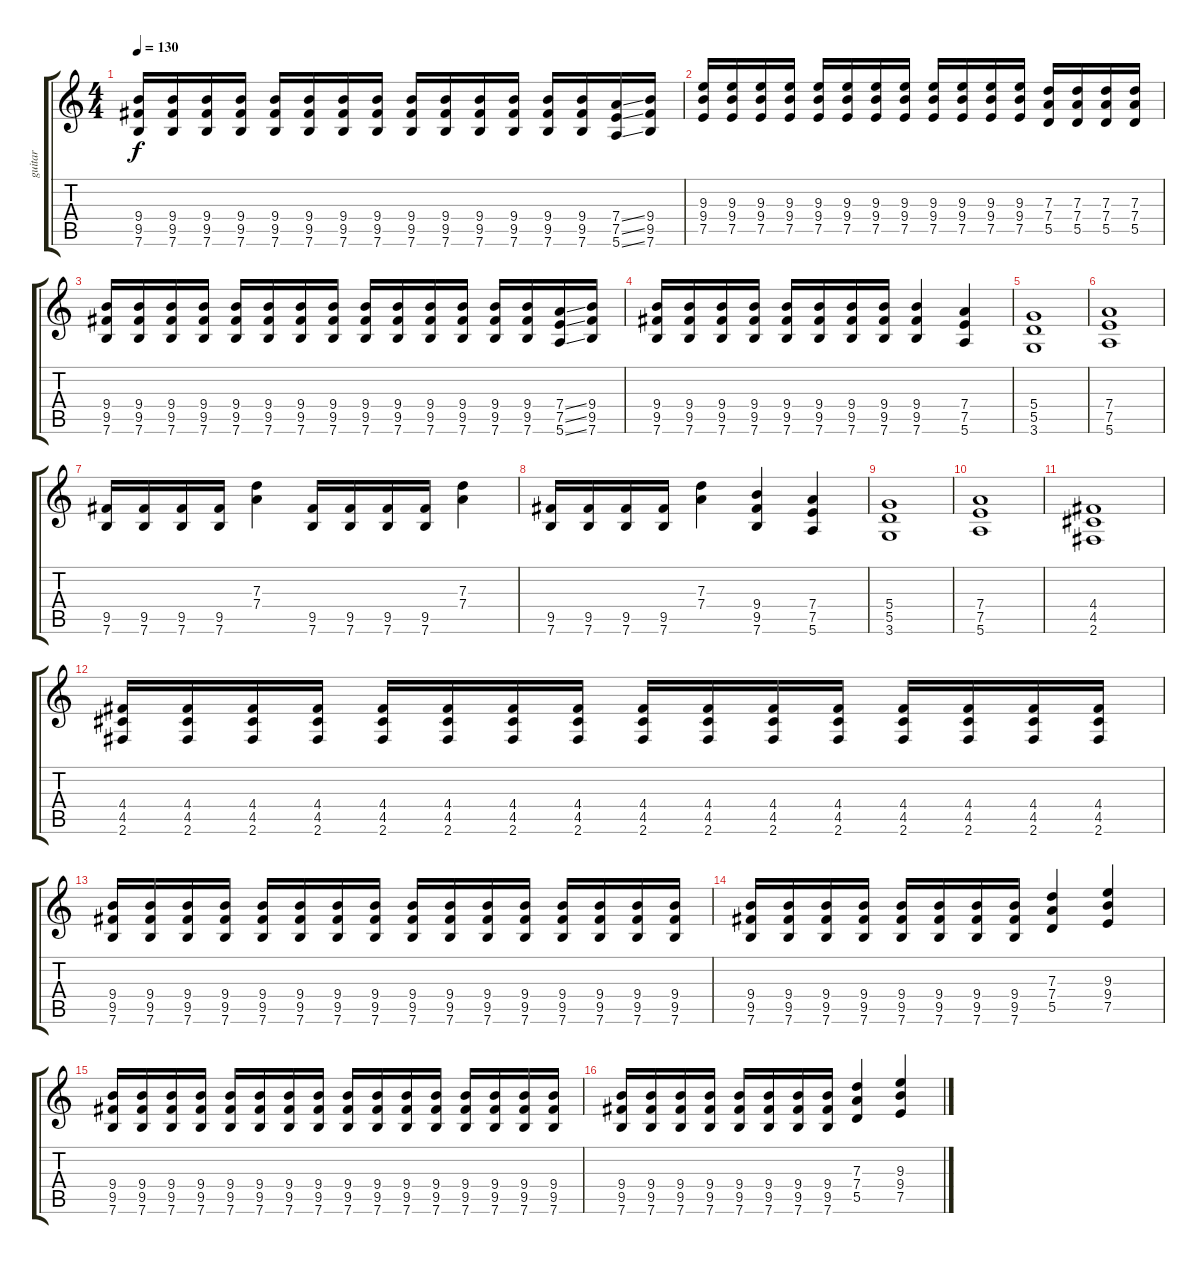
\track ("guitar" "guitar") {instrument distortionguitar}
\staff {score tabs}
\tuning (E4 B3 G3 D3 A2 E2) {hide}
\ts (4 4)
\tempo 130
\clef g2
\ks c
(9.4 9.5 7.6).16{dy f} (9.4 9.5 7.6).16 (9.4 9.5 7.6).16 (9.4 9.5 7.6).16 (9.4 9.5 7.6).16 (9.4 9.5 7.6).16 (9.4 9.5 7.6).16 (9.4 9.5 7.6).16 (9.4 9.5 7.6).16 (9.4 9.5 7.6).16 (9.4 9.5 7.6).16 (9.4 9.5 7.6).16 (9.4 9.5 7.6).16 (9.4 9.5 7.6).16 (7.4{ss} 7.5{ss} 5.6{ss}).16 (9.4 9.5 7.6).16 |
(9.3 9.4 7.5).16 (9.3 9.4 7.5).16 (9.3 9.4 7.5).16 (9.3 9.4 7.5).16 (9.3 9.4 7.5).16 (9.3 9.4 7.5).16 (9.3 9.4 7.5).16 (9.3 9.4 7.5).16 (9.3 9.4 7.5).16 (9.3 9.4 7.5).16 (9.3 9.4 7.5).16 (9.3 9.4 7.5).16 (7.3 7.4 5.5).16 (7.3 7.4 5.5).16 (7.3 7.4 5.5).16 (7.3 7.4 5.5).16 |
(9.4 9.5 7.6).16 (9.4 9.5 7.6).16 (9.4 9.5 7.6).16 (9.4 9.5 7.6).16 (9.4 9.5 7.6).16 (9.4 9.5 7.6).16 (9.4 9.5 7.6).16 (9.4 9.5 7.6).16 (9.4 9.5 7.6).16 (9.4 9.5 7.6).16 (9.4 9.5 7.6).16 (9.4 9.5 7.6).16 (9.4 9.5 7.6).16 (9.4 9.5 7.6).16 (7.4{ss} 7.5{ss} 5.6{ss}).16 (9.4 9.5 7.6).16 |
(9.4 9.5 7.6).16 (9.4 9.5 7.6).16 (9.4 9.5 7.6).16 (9.4 9.5 7.6).16 (9.4 9.5 7.6).16 (9.4 9.5 7.6).16 (9.4 9.5 7.6).16 (9.4 9.5 7.6).16 (9.4 9.5 7.6).4 (7.4 7.5 5.6).4 |
(5.4 5.5 3.6).1 |
(7.4 7.5 5.6).1 |
(9.5 7.6).16 (9.5 7.6).16 (9.5 7.6).16 (9.5 7.6).16 (7.3 7.4).4 (9.5 7.6).16 (9.5 7.6).16 (9.5 7.6).16 (9.5 7.6).16 (7.3 7.4).4 |
(9.5 7.6).16 (9.5 7.6).16 (9.5 7.6).16 (9.5 7.6).16 (7.3 7.4).4 (9.4 9.5 7.6).4 (7.4 7.5 5.6).4 |
(5.4 5.5 3.6).1 |
(7.4 7.5 5.6).1 |
(4.4 4.5 2.6).1 |
(4.4 4.5 2.6).16 (4.4 4.5 2.6).16 (4.4 4.5 2.6).16 (4.4 4.5 2.6).16 (4.4 4.5 2.6).16 (4.4 4.5 2.6).16 (4.4 4.5 2.6).16 (4.4 4.5 2.6).16 (4.4 4.5 2.6).16 (4.4 4.5 2.6).16 (4.4 4.5 2.6).16 (4.4 4.5 2.6).16 (4.4 4.5 2.6).16 (4.4 4.5 2.6).16 (4.4 4.5 2.6).16 (4.4 4.5 2.6).16 |
(9.4 9.5 7.6).16 (9.4 9.5 7.6).16 (9.4 9.5 7.6).16 (9.4 9.5 7.6).16 (9.4 9.5 7.6).16 (9.4 9.5 7.6).16 (9.4 9.5 7.6).16 (9.4 9.5 7.6).16 (9.4 9.5 7.6).16 (9.4 9.5 7.6).16 (9.4 9.5 7.6).16 (9.4 9.5 7.6).16 (9.4 9.5 7.6).16 (9.4 9.5 7.6).16 (9.4 9.5 7.6).16 (9.4 9.5 7.6).16 |
(9.4 9.5 7.6).16 (9.4 9.5 7.6).16 (9.4 9.5 7.6).16 (9.4 9.5 7.6).16 (9.4 9.5 7.6).16 (9.4 9.5 7.6).16 (9.4 9.5 7.6).16 (9.4 9.5 7.6).16 (7.3 7.4 5.5).4 (9.3 9.4 7.5).4 |
(9.4 9.5 7.6).16 (9.4 9.5 7.6).16 (9.4 9.5 7.6).16 (9.4 9.5 7.6).16 (9.4 9.5 7.6).16 (9.4 9.5 7.6).16 (9.4 9.5 7.6).16 (9.4 9.5 7.6).16 (9.4 9.5 7.6).16 (9.4 9.5 7.6).16 (9.4 9.5 7.6).16 (9.4 9.5 7.6).16 (9.4 9.5 7.6).16 (9.4 9.5 7.6).16 (9.4 9.5 7.6).16 (9.4 9.5 7.6).16 |
(9.4 9.5 7.6).16 (9.4 9.5 7.6).16 (9.4 9.5 7.6).16 (9.4 9.5 7.6).16 (9.4 9.5 7.6).16 (9.4 9.5 7.6).16 (9.4 9.5 7.6).16 (9.4 9.5 7.6).16 (7.3 7.4 5.5).4 (9.3 9.4 7.5).4
